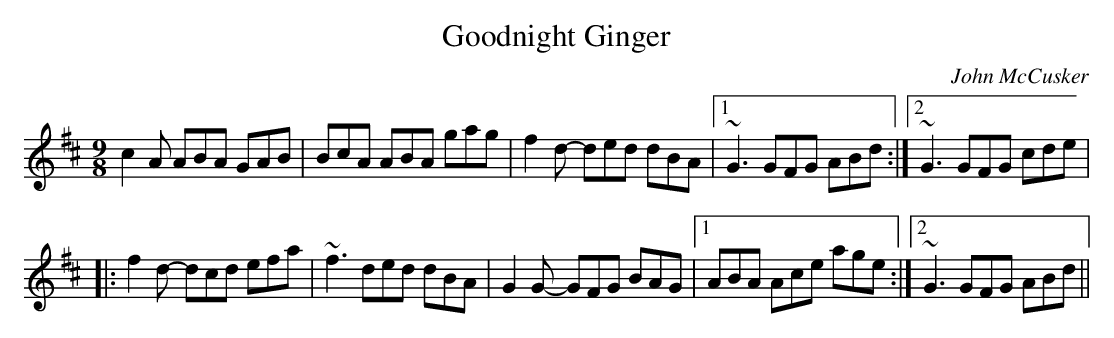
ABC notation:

X:1
T:Goodnight Ginger
M:9/8
L:1/8
C:John McCusker
K:AMix
c2A ABA GAB|BcA ABA gag|f2d- ded dBA|1~G3 GFG ABd:|2~G3 GFG cde|
!|:f2d- dcd efa|~f3 ded dBA|G2G- GFG BAG|1ABA Ace age:|2~G3 GFG ABd||
